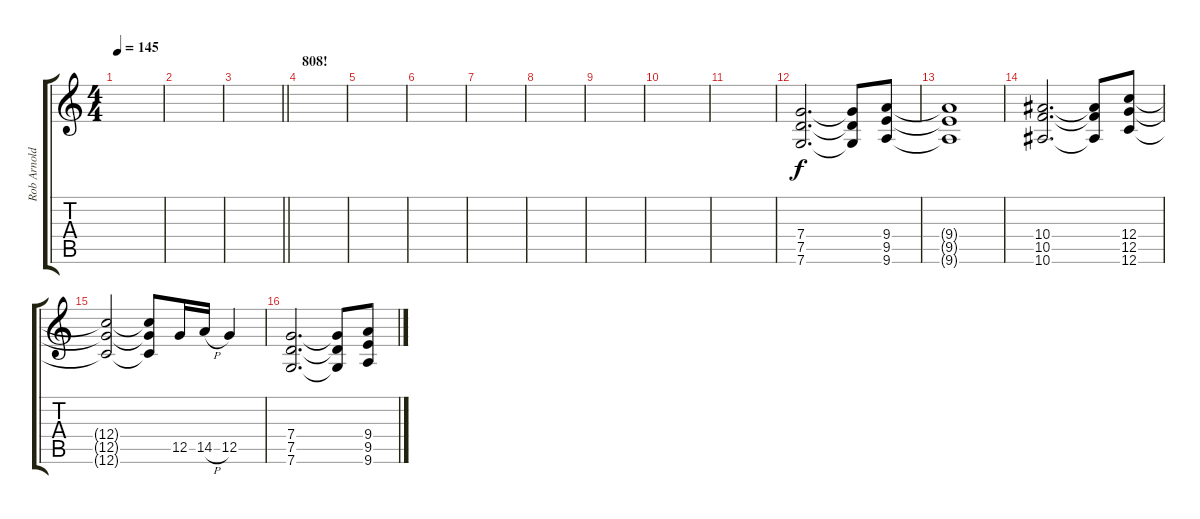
\track ("Rob Arnold (lead)" "Rob Arnold") {instrument distortionguitar}
\staff {score tabs}
\tuning (D4 A3 F3 C3 G2 C2) {hide}
\ts (4 4)
\tempo 145
\clef g2
\ks c
|
|
\barLineRight lightlight
|
\section ("" "808!")
|
|
|
|
|
|
|
|
(7.4 7.5 7.6).2{d} (7.4{t} 7.5{t} 7.6{t}).8 (9.4 9.5 9.6).8 |
(9.4{t} 9.5{t} 9.6{t}).1 |
(10.4 10.5 10.6).2{d} (10.4{t} 10.5{t} 10.6{t}).8 (12.4 12.5 12.6).8 |
(12.4{t} 12.5{t} 12.6{t}).2 (12.4{t} 12.5{t} 12.6{t}).8 12.5.16 14.5{h}.16 12.5.4 |
(7.4 7.5 7.6).2{d} (7.4{t} 7.5{t} 7.6{t}).8 (9.4 9.5 9.6).8
